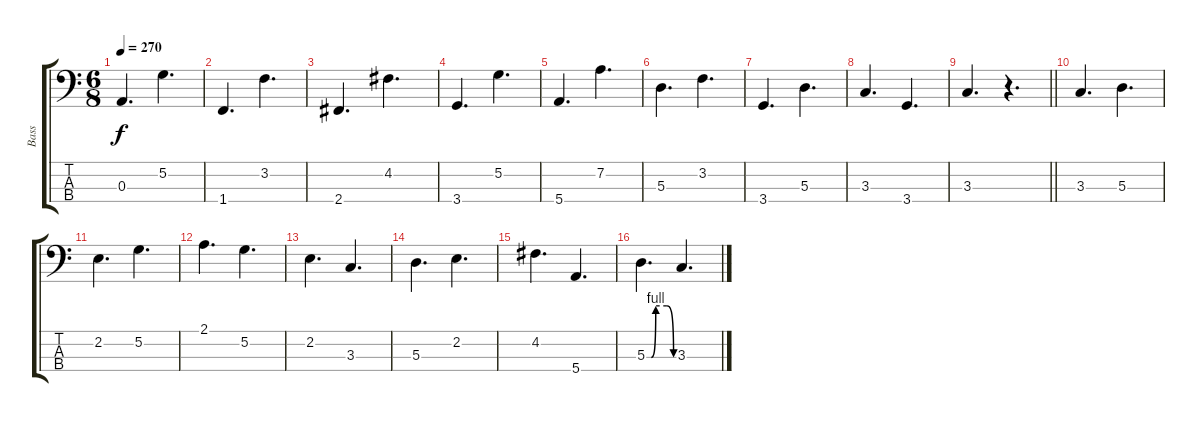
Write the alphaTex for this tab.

\track ("Bass" "Bass") {instrument electricbassfinger}
\staff {score tabs}
\tuning (G2 D2 A1 E1) {hide}
\ts (6 8)
\tempo 270
\clef f4
\ks c
0.3.4{d dy f} 5.2.4{d} |
1.4.4{d} 3.2.4{d} |
2.4.4{d} 4.2.4{d} |
3.4.4{d} 5.2.4{d} |
5.4.4{d} 7.2.4{d} |
5.3.4{d} 3.2.4{d} |
3.4.4{d} 5.3.4{d} |
3.3.4{d} 3.4.4{d} |
\barLineRight lightlight
3.3.4{d} r.4{d} |
3.3.4{d} 5.3.4{d} |
2.2.4{d} 5.2.4{d} |
2.1.4{d} 5.2.4{d} |
2.2.4{d} 3.3.4{d} |
5.3.4{d} 2.2.4{d} |
4.2.4{d} 5.4.4{d} |
5.3{be (custom 0 0 10 0 20 4 45 4 60 0)}.4{d} 3.3.4{d}
